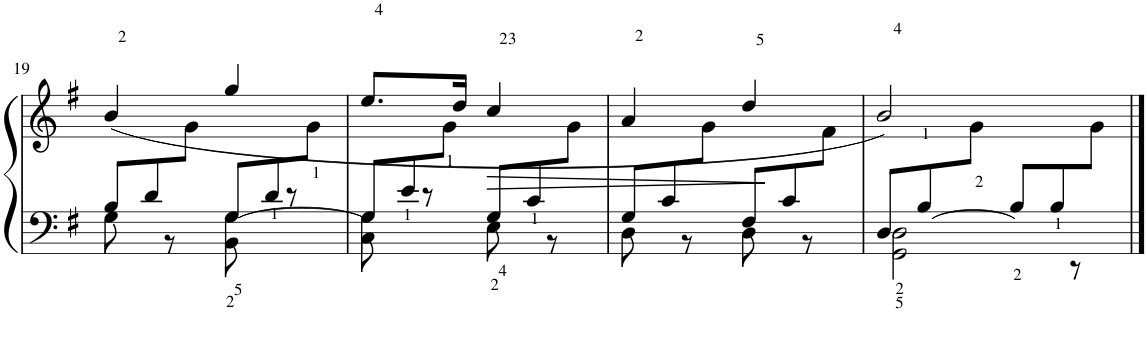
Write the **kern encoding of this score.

**kern	**kern	**dynam
*part1	*part1	*part1
*staff2	*staff1	*staff1/2
*I"Piano	*	*
*I'Pno.	*	*
!!LO:PB:g=z
*clefF4	*clefG2	*
*k[f#]	*k[f#]	*
*M2/4	*M2/4	*
*Xbrackettup	*	*
=19	=19	=19
*^	*^	*
*	*^	*	*	*
12B/L	8G\	4ryy	(4b/	6ryy	.
12d/	.	.	.	.	.
.	8r	.	.	.	.
12ryy	.	.	.	12g\J	.
[12G</L	8BB<\	4G\	4gg/	6ryy	.
12d/	.	.	.	.	.
.	8r	.	.	.	.
12ryy	.	.	.	12g<\J	.
=20	=20	=20	=20	=20	=20
12G/L]	8C\	4G\	8.ee/L	6ryy	.
12e/	.	.	.	.	.
.	8r	.	.	.	.
12ryy	.	.	.	12g\J	.
.	.	.	16dd/Jk	.	.
!	!	!	!	!	!LO:HP:b
12G</L	8E<\	4ryy	4cc/	6ryy	>
12c/	.	.	.	.	.
.	8r	.	.	.	.
12ryy	.	.	.	12g\J	.
*v	*v	*v	*	*	*
*	*v	*v	*
.	.	]
=21	=21	=21
*^	*^	*
12G/L	8D\	4a/	6ryy	.
12c/	.	.	.	.
.	8r	.	.	.
12ryy	.	.	12g\J	.
12F#/L	8D\	4dd/	6ryy	.
12c/	.	.	.	.
.	8r	.	.	.
12ryy	.	.	12f#\J	.
=22	=22	=22	=22	=22
*	*^	*	*	*
12D</L	2GG\< 2D\<	4ryy	2b/)	6ryy	.
[12B/	.	.	.	.	.
12ryy	.	.	.	12g<\J	.
12B</L]	.	8ryy	.	6ryy	.
12B/	.	.	.	.	.
.	.	8r	.	.	.
12ryy	.	.	.	12g\J	.
*v	*v	*v	*	*	*
*	*v	*v	*
==	==	==
*-	*-	*-
